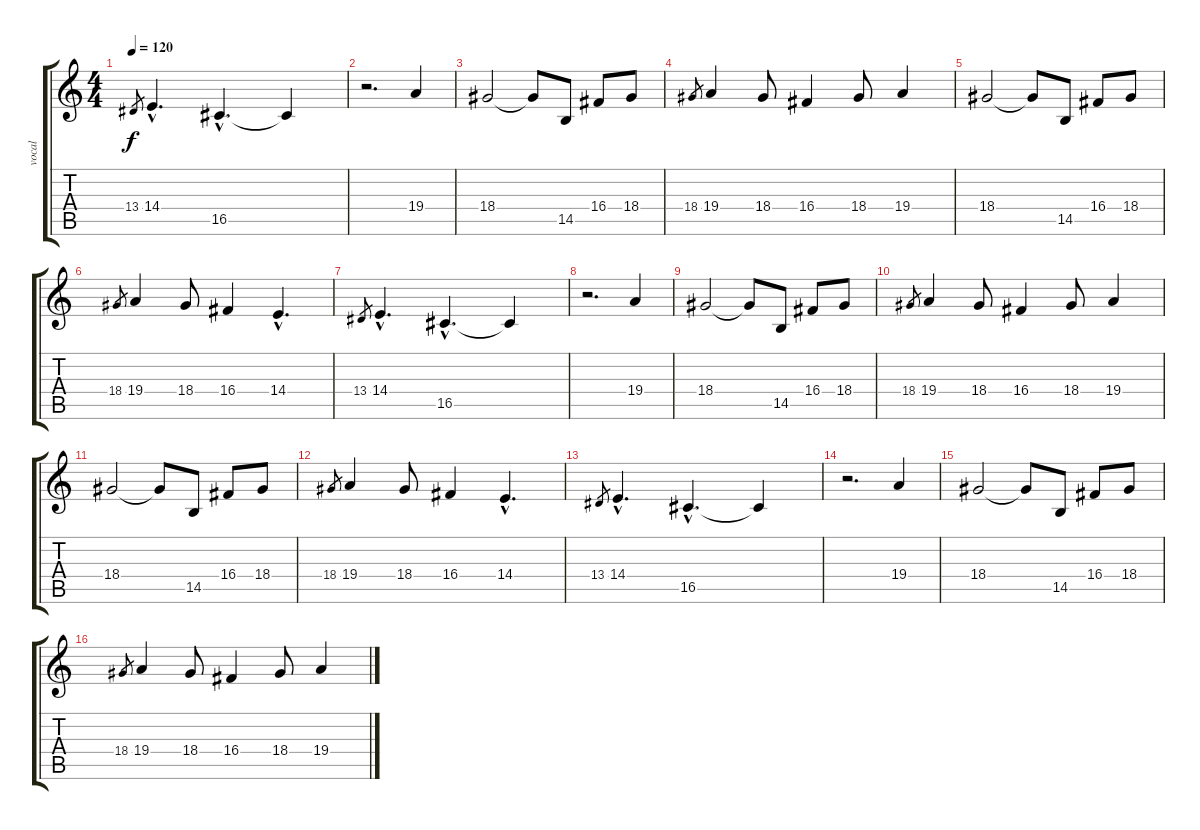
\track ("vocal" "vocal") {instrument violin}
\staff {score tabs}
\tuning (E4 B3 G3 D3 A2 E2) {hide}
\ts (4 4)
\tempo 120
\clef g2
\ks c
13.4.8{gr dy f} 14.4{hac}.4{d} 16.5{hac}.4{d} 16.5{t}.4 |
r.2{d} 19.4.4 |
18.4.2 18.4{t}.8 14.5.8 16.4.8 18.4.8 |
18.4.8{gr} 19.4.4 18.4.8 16.4.4 18.4.8 19.4.4 |
18.4.2 18.4{t}.8 14.5.8 16.4.8 18.4.8 |
18.4.8{gr} 19.4.4 18.4.8 16.4.4 14.4{hac}.4{d} |
13.4.8{gr} 14.4{hac}.4{d} 16.5{hac}.4{d} 16.5{t}.4 |
r.2{d} 19.4.4 |
18.4.2 18.4{t}.8 14.5.8 16.4.8 18.4.8 |
18.4.8{gr} 19.4.4 18.4.8 16.4.4 18.4.8 19.4.4 |
18.4.2 18.4{t}.8 14.5.8 16.4.8 18.4.8 |
18.4.8{gr} 19.4.4 18.4.8 16.4.4 14.4{hac}.4{d} |
13.4.8{gr} 14.4{hac}.4{d} 16.5{hac}.4{d} 16.5{t}.4 |
r.2{d} 19.4.4 |
18.4.2 18.4{t}.8 14.5.8 16.4.8 18.4.8 |
18.4.8{gr} 19.4.4 18.4.8 16.4.4 18.4.8 19.4.4
